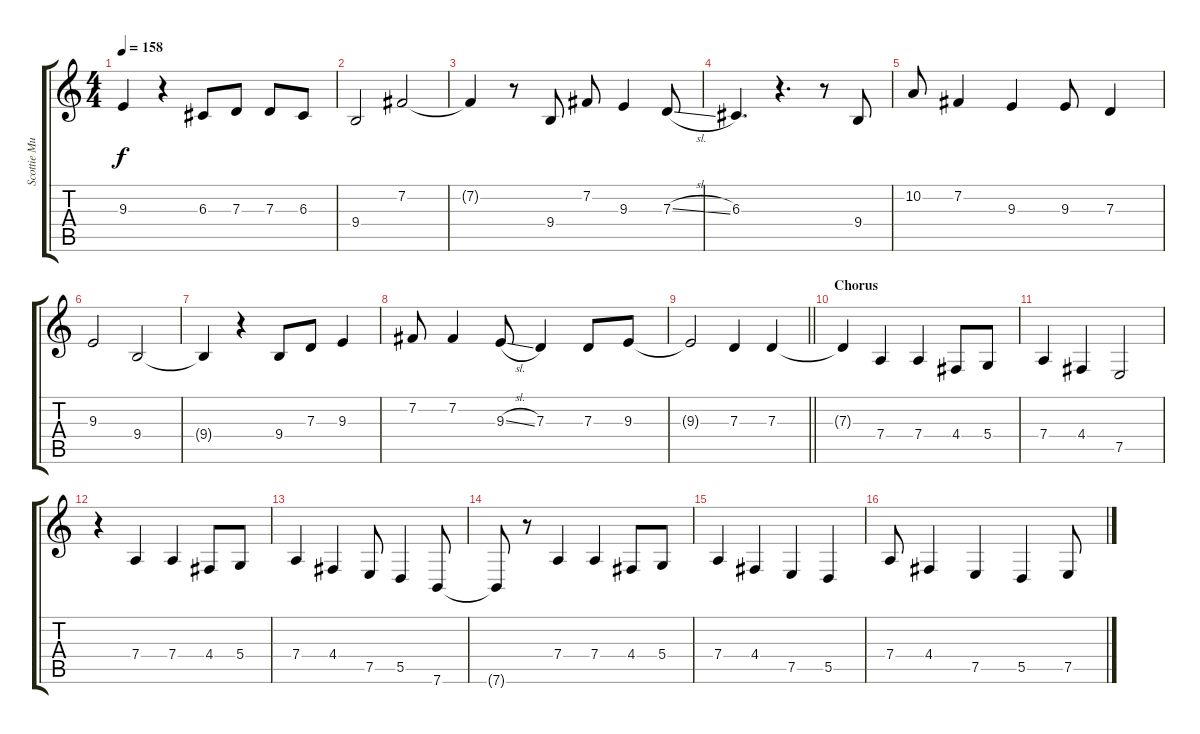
\track ("Scottie Murphy - Vocals" "Scottie Mu") {instrument altosax}
\staff {score tabs}
\tuning (E4 B3 G3 D3 A2 E2) {hide}
\ts (4 4)
\tempo 158
\clef g2
\ks c
9.3{t}.4{dy f} r.4 6.3.8 7.3.8 7.3.8 6.3.8 |
9.4.2 7.2.2 |
7.2{t}.4 r.8 9.4.8 7.2.8 9.3.4 7.3{sl}.8 |
6.3.4{d} r.4{d} r.8 9.4.8 |
10.2.8 7.2.4 9.3.4 9.3.8 7.3.4 |
9.3.2 9.4.2 |
9.4{t}.4 r.4 9.4.8 7.3.8 9.3.4 |
7.2.8 7.2.4 9.3{sl}.8 7.3.4 7.3.8 9.3.8 |
\barLineRight lightlight
9.3{t}.2 7.3.4 7.3.4 |
\section ("" "Chorus")
7.3{t}.4 7.4.4{volume 12 balance 5} 7.4.4 4.4.8 5.4.8 |
7.4.4 4.4.4 7.5.2 |
r.4 7.4.4 7.4.4 4.4.8 5.4.8 |
7.4.4 4.4.4 7.5.8 5.5.4 7.6.8 |
7.6{t}.8 r.8 7.4.4 7.4.4 4.4.8 5.4.8 |
7.4.4 4.4.4 7.5.4 5.5.4 |
7.4.8 4.4.4 7.5.4 5.5.4 7.5.8
